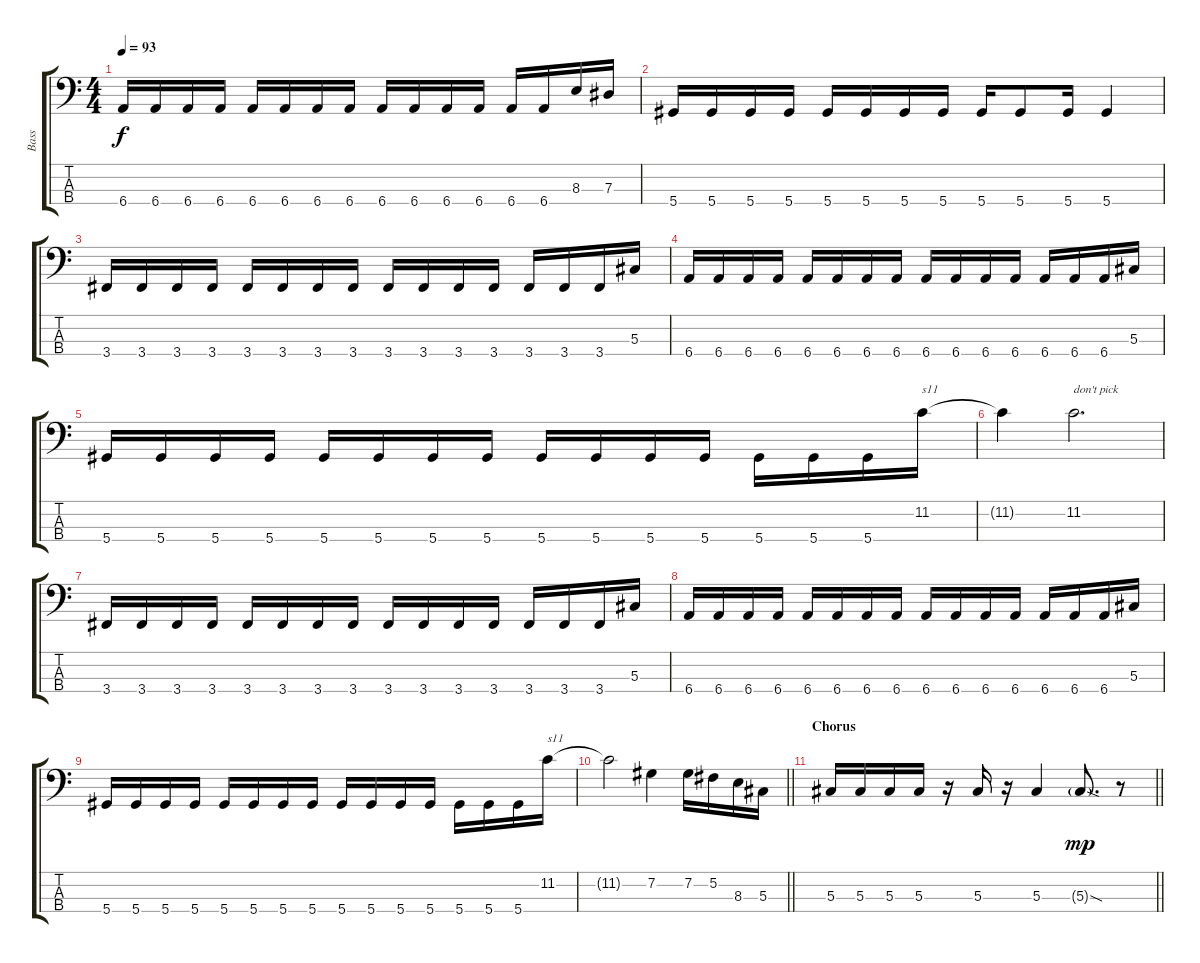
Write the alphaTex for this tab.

\track ("Bass" "Bass") {instrument electricbassfinger}
\staff {score tabs}
\tuning (Gb2 Db2 Ab1 Eb1) {hide}
\ts (4 4)
\tempo 93
\clef f4
\ks c
6.4.16{dy f} 6.4.16 6.4.16 6.4.16 6.4.16 6.4.16 6.4.16 6.4.16 6.4.16 6.4.16 6.4.16 6.4.16 6.4.16 6.4.16 8.3.16 7.3.16 |
5.4.16 5.4.16 5.4.16 5.4.16 5.4.16 5.4.16 5.4.16 5.4.16 5.4.16 5.4.8 5.4.16 5.4.4 |
3.4.16 3.4.16 3.4.16 3.4.16 3.4.16 3.4.16 3.4.16 3.4.16 3.4.16 3.4.16 3.4.16 3.4.16 3.4.16 3.4.16 3.4.16 5.3.16 |
6.4.16 6.4.16 6.4.16 6.4.16 6.4.16 6.4.16 6.4.16 6.4.16 6.4.16 6.4.16 6.4.16 6.4.16 6.4.16 6.4.16 6.4.16 5.3.16 |
5.4.16 5.4.16 5.4.16 5.4.16 5.4.16 5.4.16 5.4.16 5.4.16 5.4.16 5.4.16 5.4.16 5.4.16 5.4.16 5.4.16 5.4.16 11.2.16{txt "s11"} |
11.2{t}.4 11.2.2{d txt "don't pick"} |
3.4.16 3.4.16 3.4.16 3.4.16 3.4.16 3.4.16 3.4.16 3.4.16 3.4.16 3.4.16 3.4.16 3.4.16 3.4.16 3.4.16 3.4.16 5.3.16 |
6.4.16 6.4.16 6.4.16 6.4.16 6.4.16 6.4.16 6.4.16 6.4.16 6.4.16 6.4.16 6.4.16 6.4.16 6.4.16 6.4.16 6.4.16 5.3.16 |
5.4.16 5.4.16 5.4.16 5.4.16 5.4.16 5.4.16 5.4.16 5.4.16 5.4.16 5.4.16 5.4.16 5.4.16 5.4.16 5.4.16 5.4.16 11.2.16{txt "s11"} |
\barLineRight lightlight
11.2{t}.2 7.2.4 7.2.16 5.2.16 8.3.16 5.3.16 |
\section ("" "Chorus")
\barLineRight lightlight
5.3.16 5.3.16 5.3.16 5.3.16 r.16 5.3.16 r.16 5.3.4 5.3{sod g}.8{d dy mp} r.8
